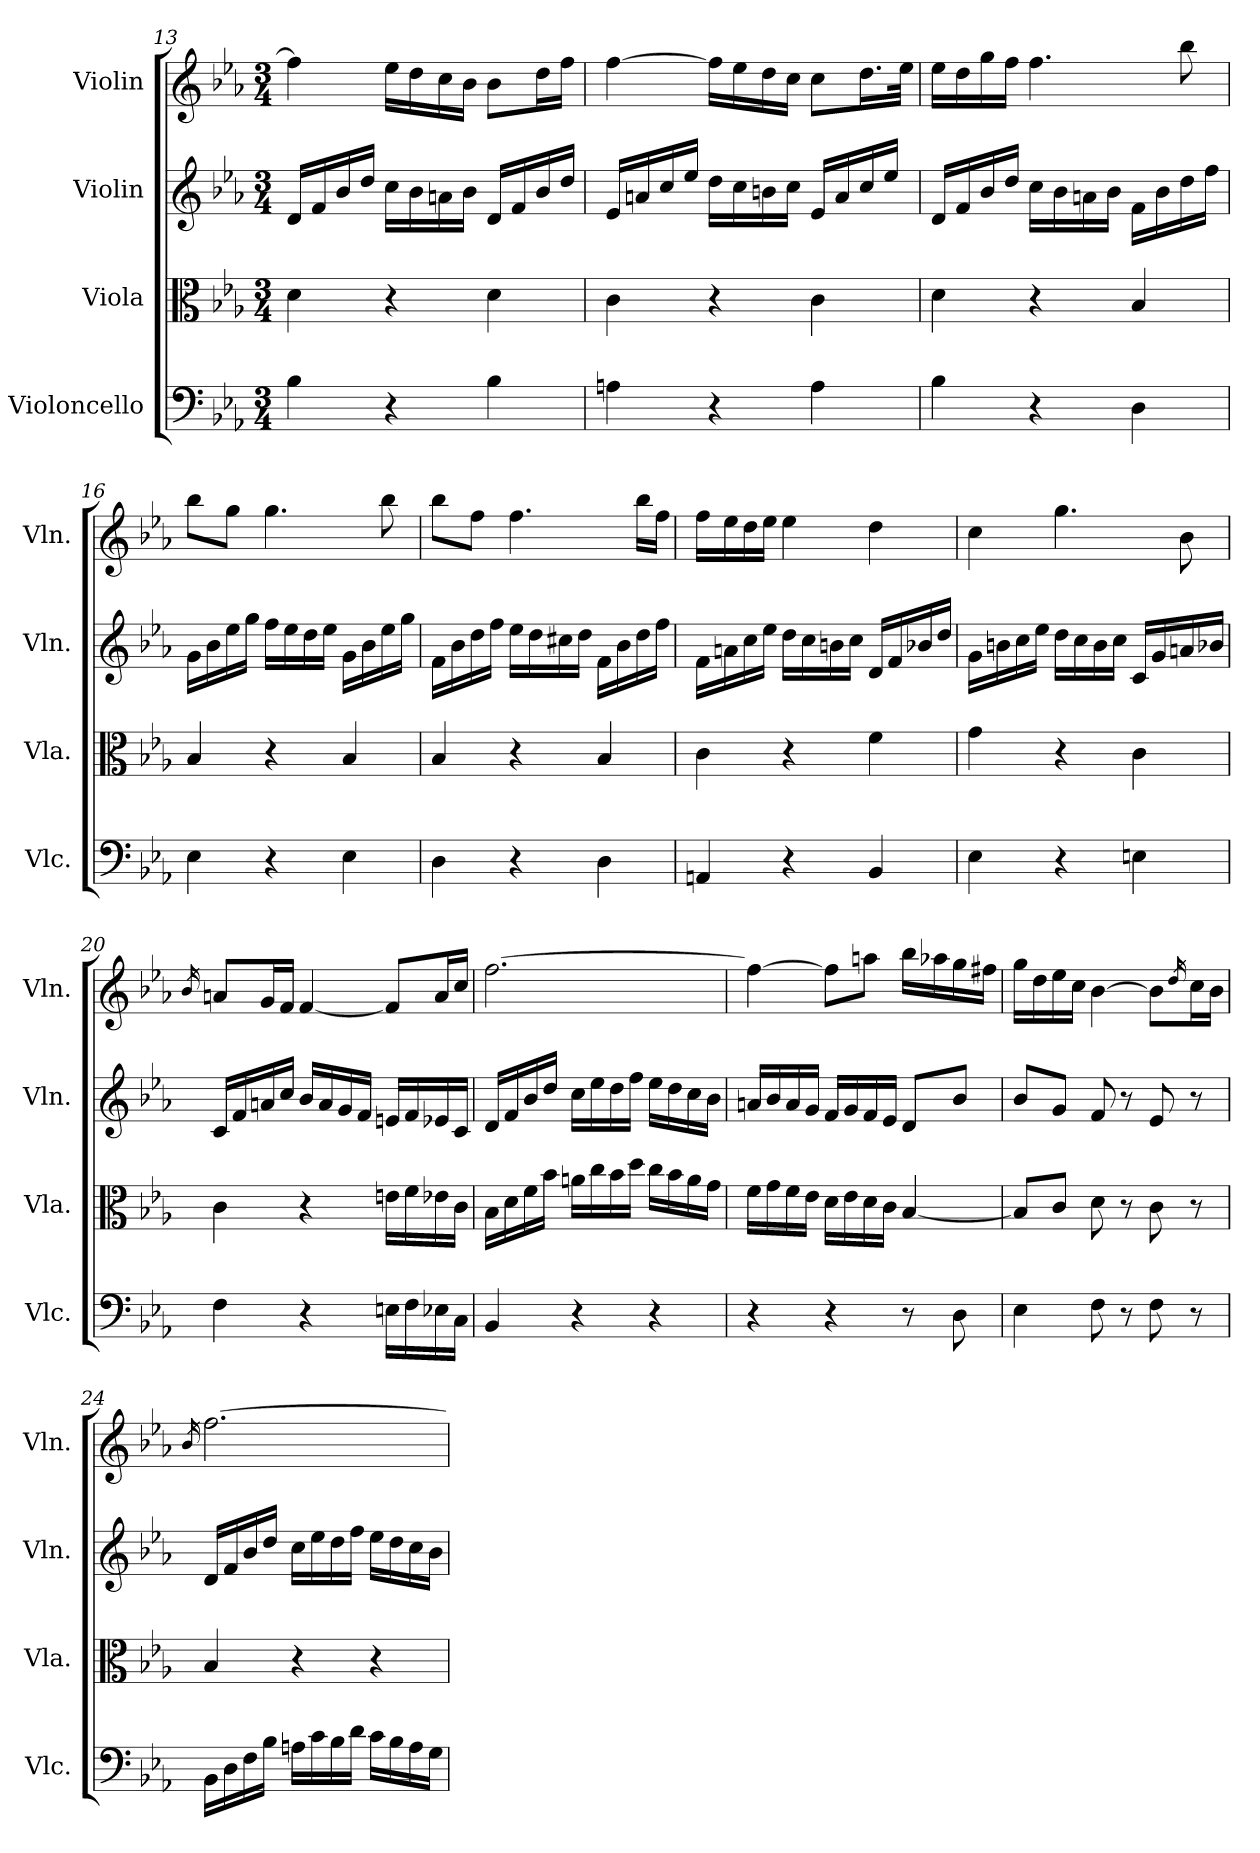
**kern	**kern	**kern	**kern
*part4	*part3	*part2	*part1
*staff4	*staff3	*staff2	*staff1
*I"Violoncello	*I"Viola	*I"Violin	*I"Violin
*I'Vlc.	*I'Vla.	*I'Vln.	*I'Vln.
*clefF4	*clefC3	*clefG2	*clefG2
*k[b-e-a-]	*k[b-e-a-]	*k[b-e-a-]	*k[b-e-a-]
*E-:	*E-:	*E-:	*E-:
*M3/4	*M3/4	*M3/4	*M3/4
=13	=13	=13	=13
4B-\	4d\	16d/LL	4ff\]
.	.	16f/	.
.	.	16b-/	.
.	.	16dd/JJ	.
4r	4r	16cc\LL	16ee-\LL
.	.	16b-\	16dd\
.	.	16an\	16cc\
.	.	16b-\JJ	16b-\JJ
4B-\	4d\	16d/LL	8b-\L
.	.	16f/	.
.	.	16b-/	16dd\L
.	.	16dd/JJ	16ff\JJ
=14	=14	=14	=14
4An\	4c\	16e-/LL	[4ff\
.	.	16an/	.
.	.	16cc/	.
.	.	16ee-/JJ	.
4r	4r	16dd\LL	16ff\LL]
.	.	16cc\	16ee-\
.	.	16bn\	16dd\
.	.	16cc\JJ	16cc\JJ
4A\	4c\	16e-/LL	8cc\L
.	.	16a/	.
.	.	16cc/	16.dd\L
.	.	16ee-/JJ	.
.	.	.	32ee-\JJk
=15	=15	=15	=15
4B-\	4d\	16d/LL	16ee-\LL
.	.	16f/	16dd\
.	.	16b-/	16gg\
.	.	16dd/JJ	16ff\JJ
4r	4r	16cc\LL	4.ff\
.	.	16b-\	.
.	.	16an\	.
.	.	16b-\JJ	.
4D\	4B-/	16f\LL	.
.	.	16b-\	.
.	.	16dd\	8bb-\
.	.	16ff\JJ	.
=16	=16	=16	=16
4E-\	4B-/	16g\LL	8bb-\L
.	.	16b-\	.
.	.	16ee-\	8gg\J
.	.	16gg\JJ	.
4r	4r	16ff\LL	4.gg\
.	.	16ee-\	.
.	.	16dd\	.
.	.	16ee-\JJ	.
4E-\	4B-/	16g\LL	.
.	.	16b-\	.
.	.	16ee-\	8bb-\
.	.	16gg\JJ	.
=17	=17	=17	=17
4D\	4B-/	16f\LL	8bb-\L
.	.	16b-\	.
.	.	16dd\	8ff\J
.	.	16ff\JJ	.
4r	4r	16ee-\LL	4.ff\
.	.	16dd\	.
.	.	16cc#X\	.
.	.	16dd\JJ	.
4D\	4B-/	16f\LL	.
.	.	16b-\	.
.	.	16dd\	16bb-\LL
.	.	16ff\JJ	16ff\JJ
=18	=18	=18	=18
4AAn/	4c\	16f\LL	16ff\LL
.	.	16an\	16ee-\
.	.	16cc\	16dd\
.	.	16ee-\JJ	16ee-\JJ
4r	4r	16dd\LL	4ee-\
.	.	16cc\	.
.	.	16bn\	.
.	.	16cc\JJ	.
4BB-/	4f\	16d/LL	4dd\
.	.	16f/	.
.	.	16b-X/	.
.	.	16dd/JJ	.
=19	=19	=19	=19
4E-\	4g\	16g\LL	4cc\
.	.	16bn\	.
.	.	16cc\	.
.	.	16ee-\JJ	.
4r	4r	16dd\LL	4.gg\
.	.	16cc\	.
.	.	16b\	.
.	.	16cc\JJ	.
4En\	4c\	16c/LL	.
.	.	16g/	.
.	.	16an/	8b-\
.	.	16b-X/JJ	.
=20	=20	=20	=20
.	.	.	16qb-/
4F\	4c\	16c/LL	8an/L
.	.	16f/	.
.	.	16an/	16g/L
.	.	16cc/JJ	16f/JJ
4r	4r	16b-/LL	[4f/
.	.	16a/	.
.	.	16g/	.
.	.	16f/JJ	.
16En\LL	16en\LL	16en/LL	8f/L]
16F\	16f\	16f/	.
16E-X\	16e-X\	16e-X/	16a/L
16C\JJ	16c\JJ	16c/JJ	16cc/JJ
=21	=21	=21	=21
4BB-/	16B-\LL	16d/LL	[2.ff\
.	16d\	16f/	.
.	16f\	16b-/	.
.	16b-\JJ	16dd/JJ	.
4r	16an\LL	16cc\LL	.
.	16cc\	16ee-\	.
.	16b-\	16dd\	.
.	16dd\JJ	16ff\JJ	.
4r	16cc\LL	16ee-\LL	.
.	16b-\	16dd\	.
.	16a\	16cc\	.
.	16g\JJ	16b-\JJ	.
=22	=22	=22	=22
4r	16f\LL	16an/LL	4ff\_
.	16g\	16b-/	.
.	16f\	16a/	.
.	16e-\JJ	16g/JJ	.
4r	16d\LL	16f/LL	8ff\L]
.	16e-\	16g/	.
.	16d\	16f/	8aan\J
.	16c\JJ	16e-/JJ	.
8r	[4B-/	8d/L	16bb-\LL
.	.	.	16aa-X\
8D\	.	8b-/J	16gg\
.	.	.	16ff#X\JJ
=23	=23	=23	=23
4E-\	8B-/L]	8b-/L	16gg\LL
.	.	.	16dd\
.	8c/J	8g/J	16ee-\
.	.	.	16cc\JJ
8F\	8d\	8f/	[4b-\
8r	8r	8r	.
8F\	8c\	8e-/	8b-\L]
.	.	.	16qdd/
8r	8r	8r	16cc\L
.	.	.	16b-\JJ
=24	=24	=24	=24
.	.	.	16qb-/
16BB-\LL	4B-/	16d/LL	[2.ff\
16D\	.	16f/	.
16F\	.	16b-/	.
16B-\JJ	.	16dd/JJ	.
16An\LL	4r	16cc\LL	.
16c\	.	16ee-\	.
16B-\	.	16dd\	.
16d\JJ	.	16ff\JJ	.
16c\LL	4r	16ee-\LL	.
16B-\	.	16dd\	.
16A\	.	16cc\	.
16G\JJ	.	16b-\JJ	.
=	=	=	=
*-	*-	*-	*-
